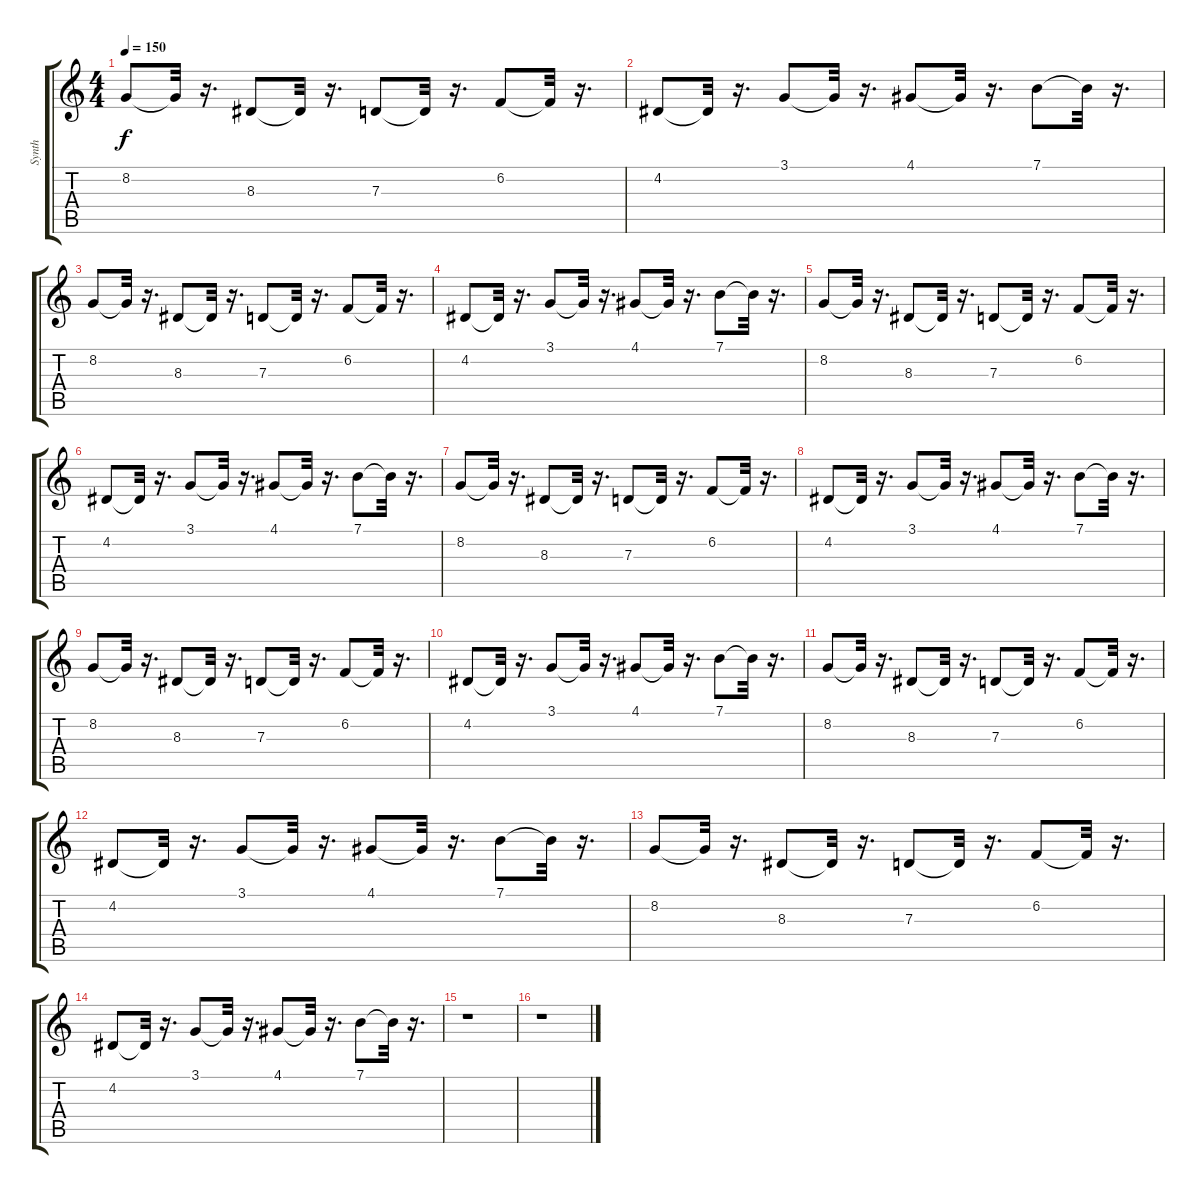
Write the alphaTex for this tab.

\track ("Synth" "Synth") {instrument churchorgan}
\staff {score tabs}
\tuning (E4 B3 G3 D3 A2 E2) {hide}
\ts (4 4)
\tempo 150
\clef g2
\ks c
8.2.8{dy f} 8.2{t}.32 r.16{d} 8.3.8 8.3{t}.32 r.16{d} 7.3.8 7.3{t}.32 r.16{d} 6.2.8 6.2{t}.32 r.16{d} |
4.2.8 4.2{t}.32 r.16{d} 3.1.8 3.1{t}.32 r.16{d} 4.1.8 4.1{t}.32 r.16{d} 7.1.8 7.1{t}.32 r.16{d} |
8.2.8 8.2{t}.32 r.16{d} 8.3.8 8.3{t}.32 r.16{d} 7.3.8 7.3{t}.32 r.16{d} 6.2.8 6.2{t}.32 r.16{d} |
4.2.8 4.2{t}.32 r.16{d} 3.1.8 3.1{t}.32 r.16{d} 4.1.8 4.1{t}.32 r.16{d} 7.1.8 7.1{t}.32 r.16{d} |
8.2.8 8.2{t}.32 r.16{d} 8.3.8 8.3{t}.32 r.16{d} 7.3.8 7.3{t}.32 r.16{d} 6.2.8 6.2{t}.32 r.16{d} |
4.2.8 4.2{t}.32 r.16{d} 3.1.8 3.1{t}.32 r.16{d} 4.1.8 4.1{t}.32 r.16{d} 7.1.8 7.1{t}.32 r.16{d} |
8.2.8 8.2{t}.32 r.16{d} 8.3.8 8.3{t}.32 r.16{d} 7.3.8 7.3{t}.32 r.16{d} 6.2.8 6.2{t}.32 r.16{d} |
4.2.8 4.2{t}.32 r.16{d} 3.1.8 3.1{t}.32 r.16{d} 4.1.8 4.1{t}.32 r.16{d} 7.1.8 7.1{t}.32 r.16{d} |
8.2.8 8.2{t}.32 r.16{d} 8.3.8 8.3{t}.32 r.16{d} 7.3.8 7.3{t}.32 r.16{d} 6.2.8 6.2{t}.32 r.16{d} |
4.2.8 4.2{t}.32 r.16{d} 3.1.8 3.1{t}.32 r.16{d} 4.1.8 4.1{t}.32 r.16{d} 7.1.8 7.1{t}.32 r.16{d} |
8.2.8 8.2{t}.32 r.16{d} 8.3.8 8.3{t}.32 r.16{d} 7.3.8 7.3{t}.32 r.16{d} 6.2.8 6.2{t}.32 r.16{d} |
4.2.8 4.2{t}.32 r.16{d} 3.1.8 3.1{t}.32 r.16{d} 4.1.8 4.1{t}.32 r.16{d} 7.1.8 7.1{t}.32 r.16{d} |
8.2.8 8.2{t}.32 r.16{d} 8.3.8 8.3{t}.32 r.16{d} 7.3.8 7.3{t}.32 r.16{d} 6.2.8 6.2{t}.32 r.16{d} |
4.2.8 4.2{t}.32 r.16{d} 3.1.8 3.1{t}.32 r.16{d} 4.1.8 4.1{t}.32 r.16{d} 7.1.8 7.1{t}.32 r.16{d} |
r.1 |
r.1
